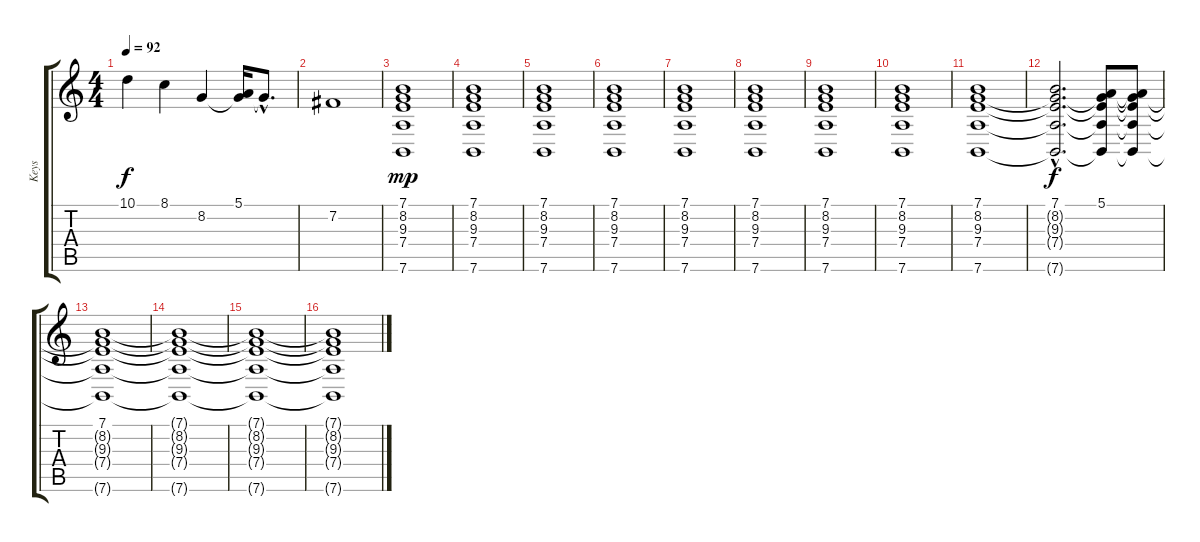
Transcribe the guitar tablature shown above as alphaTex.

\track ("Keys" "Keys") {instrument stringensemble2}
\staff {score tabs}
\tuning (E4 B3 G3 D3 A2 E2) {hide}
\ts (4 4)
\tempo 92
\clef g2
\ks c
10.1.4{dy f volume 9 instrument pad4choir} 8.1.4 8.2.4 (5.1 8.2{t}).16 8.2{hac t}.8{d} |
7.2.1 |
(7.1 8.2 9.3 7.4 7.6).1{dy mp volume 6 instrument pad4choir} |
(7.1 8.2 9.3 7.4 7.6).1 |
(7.1 8.2 9.3 7.4 7.6).1 |
(7.1 8.2 9.3 7.4 7.6).1 |
(7.1 8.2 9.3 7.4 7.6).1 |
(7.1 8.2 9.3 7.4 7.6).1 |
(7.1 8.2 9.3 7.4 7.6).1 |
(7.1 8.2 9.3 7.4 7.6).1 |
(7.1 8.2 9.3 7.4 7.6).1{volume 6 instrument pad4choir} |
(7.1{hac} 8.2{hac t} 9.3{hac t} 7.4{hac t} 7.6{hac t}).2{d dy f} (5.1 8.2{t} 9.3{t} 7.4{t} 7.6{t}).8 (5.1{t} 8.2{t} 9.3{t} 7.4{t} 7.6{t}).8 |
(7.1 8.2{t} 9.3{t} 7.4{t} 7.6{t}).1{volume 3} |
(7.1{t} 8.2{t} 9.3{t} 7.4{t} 7.6{t}).1 |
(7.1{t} 8.2{t} 9.3{t} 7.4{t} 7.6{t}).1 |
(7.1{t} 8.2{t} 9.3{t} 7.4{t} 7.6{t}).1
